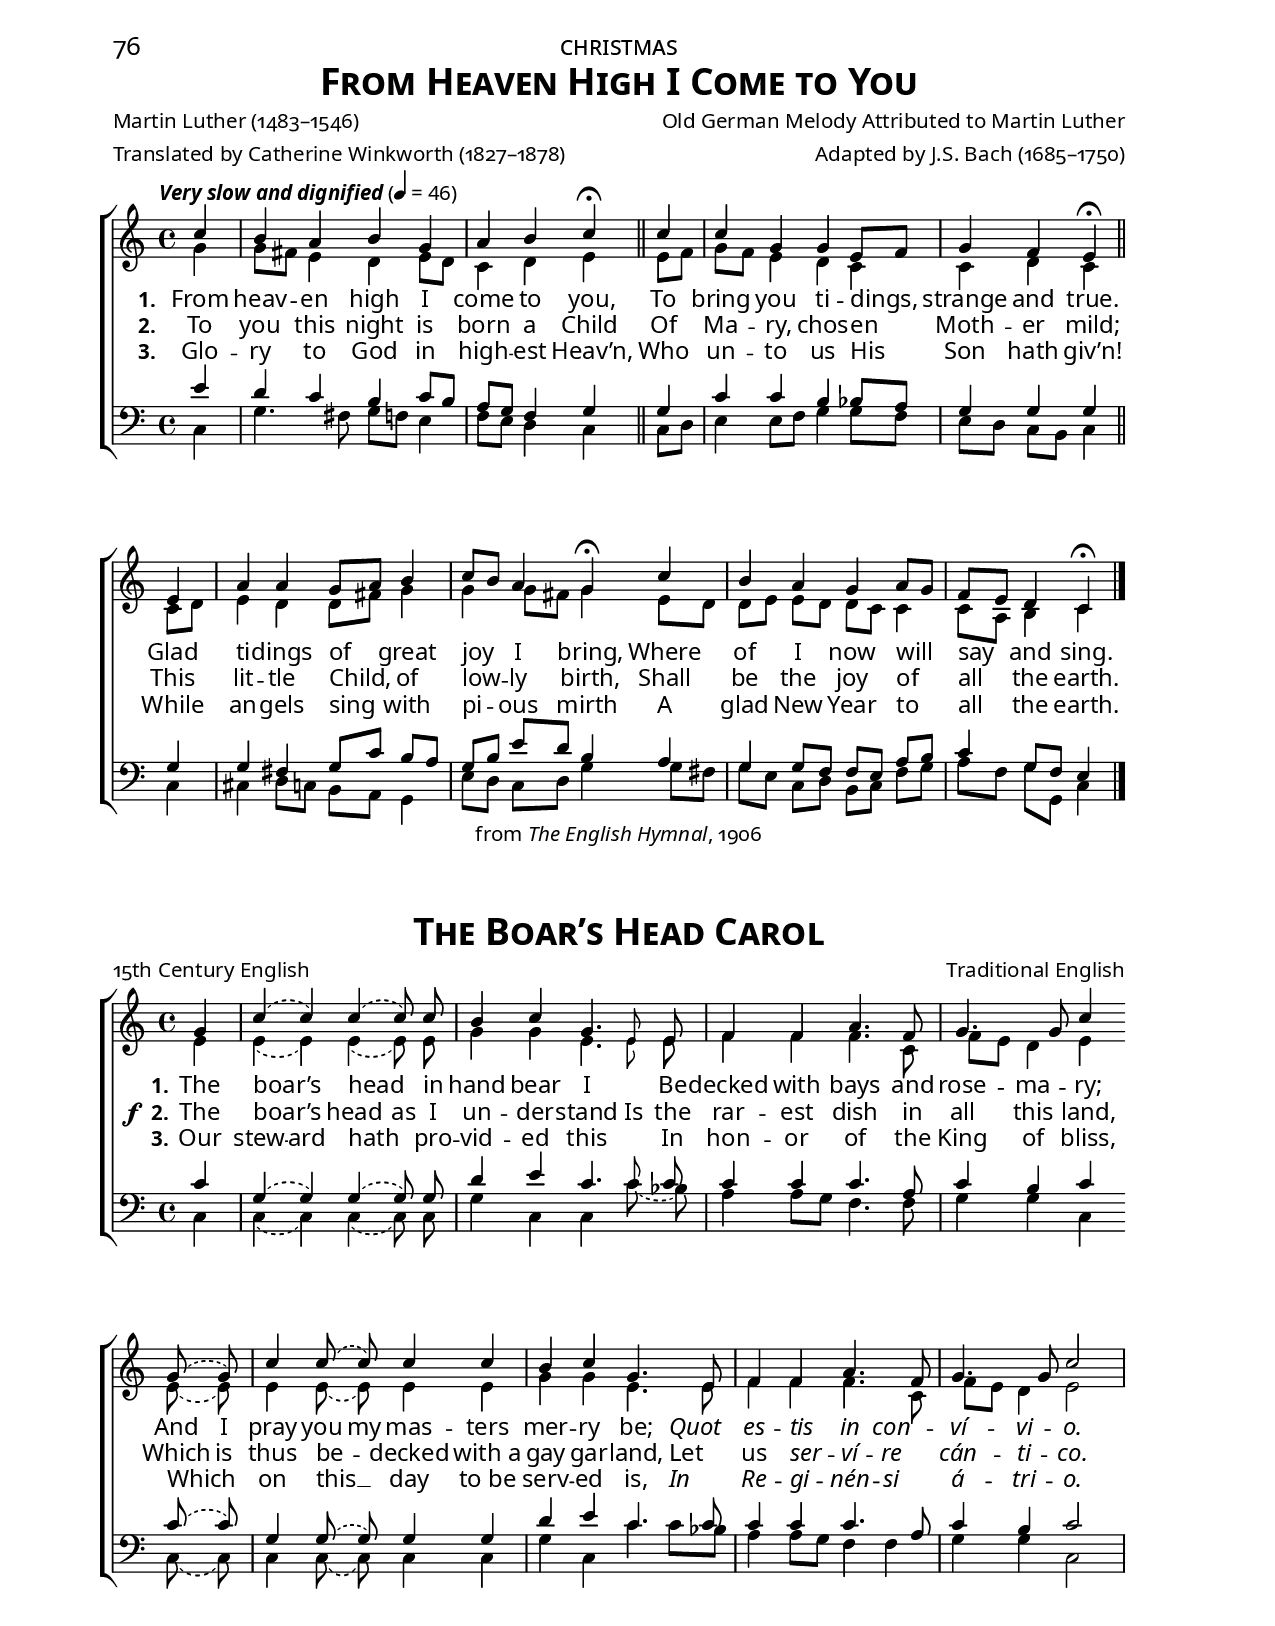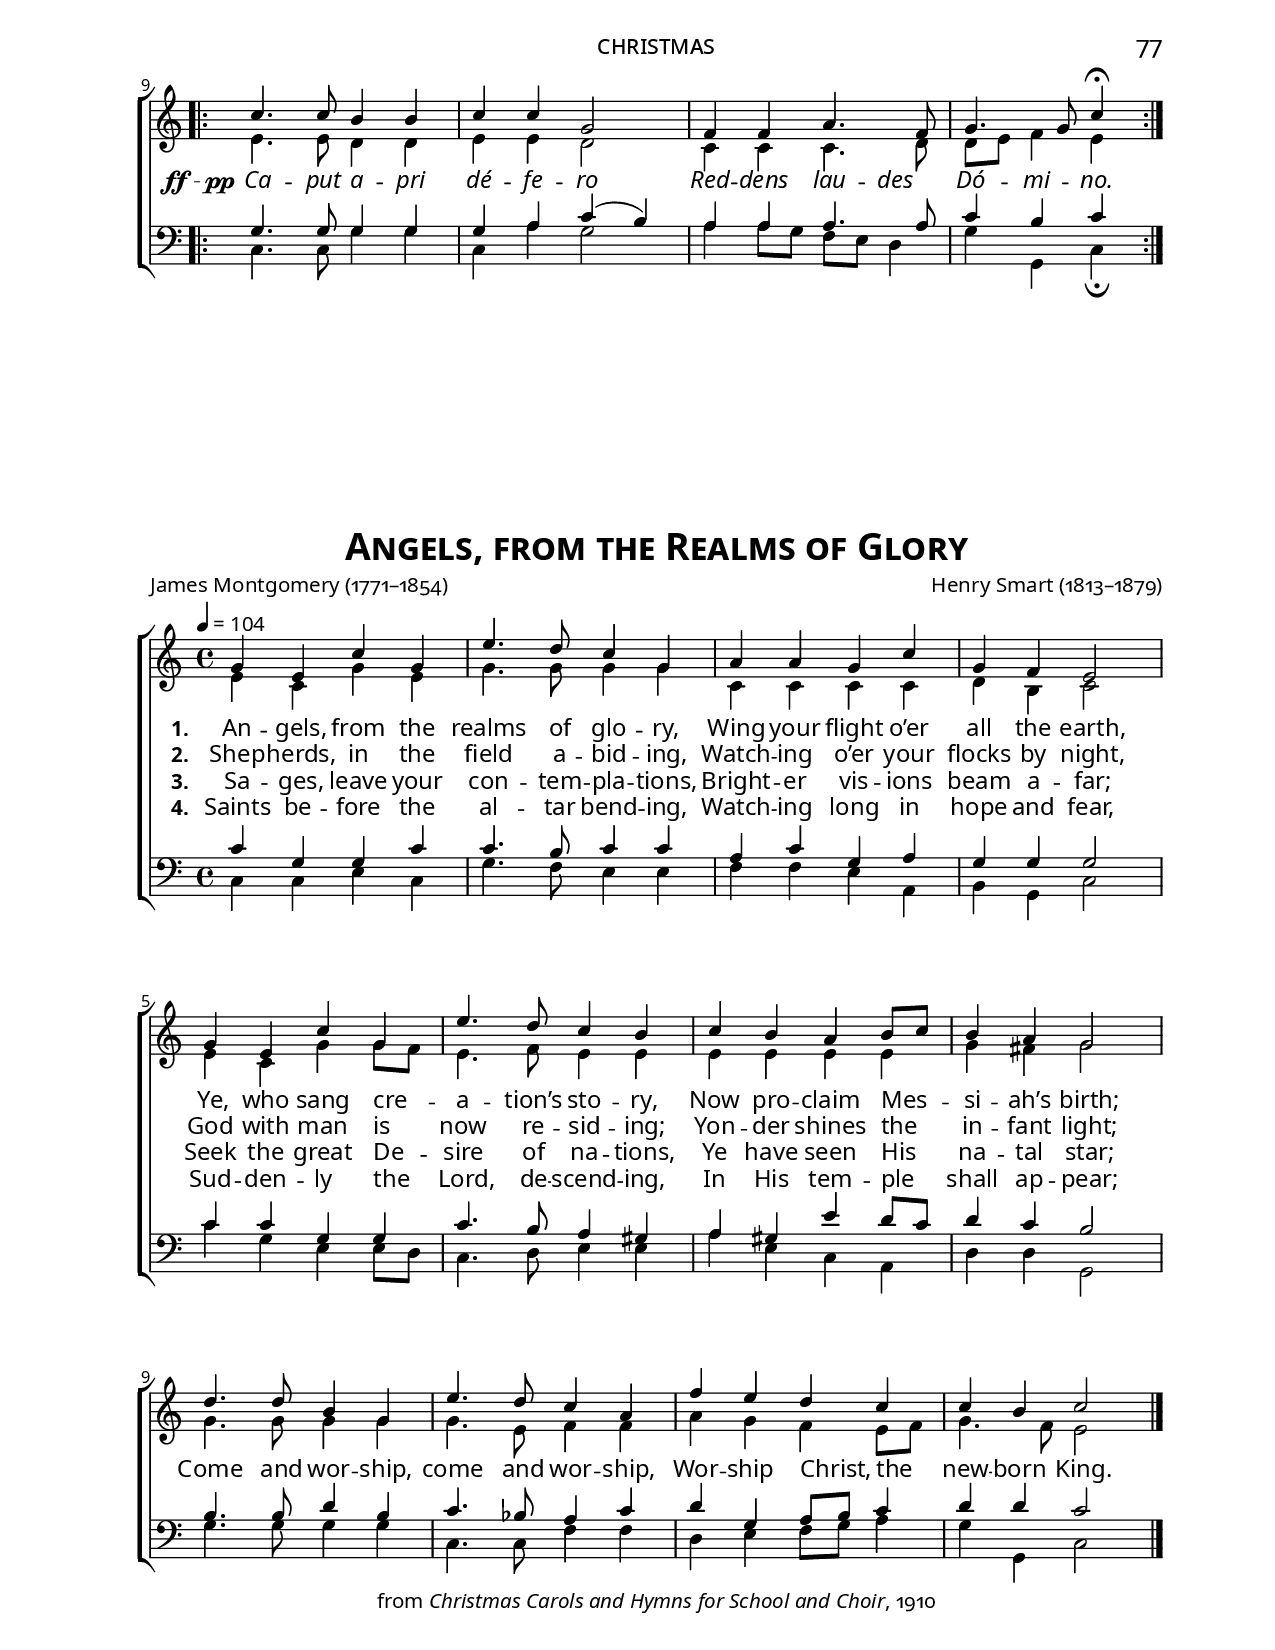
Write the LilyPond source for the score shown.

\version "2.24.0"
\include "util.ly"
\paper {
  print-all-headers = ##t
  paper-height = 11\in
  paper-width = 8.5\in
  indent = 0\in
  %system-system-spacing = #'((basic-distance . 10) (padding . 0))
  score-markup-spacing =
    #'((basic-distance . 0)
       (minimum-distance . 0)
       (padding . 0)
       (stretchability . 0))
  system-system-spacing =
    #'((basic-distance . 0)
       (minimum-distance . 0)
       (padding . -5)
       (stretchability . 100))
%{IF_LESSER
  markup-system-spacing.stretchability = 50
  top-markup-spacing.stretchability = 30
  last-bottom-spacing.stretchability = 60
%}%END_IF_LESSER
  ragged-last-bottom = ##f
  ragged-bottom = ##f
  two-sided = ##t
  inner-margin = 1\in
  outer-margin = 0.75\in
  top-margin = 0.26\in
  bottom-margin = 0.25\in
  first-page-number = #076
  print-first-page-number = ##t
  headerLine = \markup{\override #'(font-name . "Garamond Premier Pro") \smallCapsOldStyle"christmas"}
  oddHeaderMarkup = \markup\fill-line{
     \override #'(font-name . "Garamond Premier Pro")\abs-fontsize #12.5
     \combine 
        \fill-line{"" \if \should-print-page-number
        \oldStylePageNum""
        }
        \fill-line{\headerLine}
  }
  evenHeaderMarkup = \markup {
     \override #'(font-name . "Garamond Premier Pro")\abs-fontsize #12.5
     \combine
        \if \should-print-page-number
        \oldStylePageNum""
        \fill-line{\headerLine}
  }
}

#(set-global-staff-size 18) \paper{ #(define fonts (make-pango-font-tree "Garamond Premier Pro" "Garamond Premier Pro" "Garamond Premier Pro" (/ 18 20))) }
%IF_NOT_LESSER
global = {
  \key c \major
  \time 4/4
  \autoBeamOff
  \mergeDifferentlyHeadedOn
}

sopMusic = \relative c'' {
  \tempo \markup\italic"Very slow and dignified" 4 = 46
  \partial 4 c4 |
  b a b g |
  a b c\fermata \bar "||"
  
  c |
  c g g e8[ f] |
  g4 f e\fermata \bar"||"
  
  e |
  a a g8[ a] b4 |
  c8[ b] a4 g\fermata
  
  c4 |
  b a g a8[ g] |
  f[ e] d4 c\fermata \bar "|."
}
sopWords = \lyricmode {
  
}

altoMusic = \relative c' {
  g'4 |
  g8[ fis] e4 d e8[ d] |
  c4 d e |
  
  e8[ f] |
  g[ f] e4 d c |
  c d c |
  
  c8[ d] |
  e4 d d8[ fis] g4 |
  g g8[ fis] g4 |
  
  e8[ d] |
  d[ e] e[ d] d[ c] c4 |
  c8[ a] b4 c \bar "|."
}
altoWords = \lyricmode {
  \dropLyricsIX
  \set stanza = #"1. "
  From heav -- en high I come to you,
  To bring you ti -- dings, strange and true.
  Glad ti -- dings of great joy I bring,
  Where of I now will say and sing.
}
altoWordsII = \lyricmode {
  \dropLyricsIX
%\markup\italic
  \set stanza = #"2. "
  To you this night is born a Child
  Of Ma -- ry, chos -- en Moth -- er mild;
  This lit -- tle Child, of low -- ly birth,
  Shall be the joy of all the earth.
}
altoWordsIII = \lyricmode {
  \dropLyricsIX
  \set stanza = #"3. "
  Glo -- ry to God in high -- est Heav’n,
  Who un -- to us His Son hath giv’n!
  While an -- gels sing with pi -- ous mirth
  A glad New Year to all the earth.
}
altoWordsIV = \lyricmode {
}
altoWordsV = \lyricmode {
}
altoWordsVI = \lyricmode {
}
tenorMusic = \relative c' {
  e4 |
  d c b c8[ b] |
  a[ g] f4 g |
  
  g4 |
  c c b bes8[ a] |
  g4 g g |
  
  g |
  g fis g8[ c] b[ a] |
  g[ b] e[ d] b4 |
  
  a4 |
  g g8[ f] f[ e] a[ b] |
  c4 g8[ f] e4 \bar "|."
}
tenorWords = \lyricmode {

}

bassMusic = \relative c {
  c4 |
  g'4. fis8 g[ f] e4 |
  f8[ e] d4 c |
  
  c8[ d] |
  e4 e8[ f] g4 g8[ f] |
  e[ d] c[ b] c4 |
  
  c |
  cis d8[ c] b[ a] g4 |
  e'8[ d] c[ d] g4 |
  
  g8[ fis] |
  g[ e] c[ d] b[ c] f[ g] |
  a[ f] g[ g,] c4 \bar "|."
}
bassWords = \lyricmode {

}

pianoRH = \relative c' {
  
}
pianoLH = \relative c' {
  
}

\score {
  <<
   \new ChoirStaff <<
%    \new Lyrics = sopranos \with { \override VerticalAxisGroup.nonstaff-relatedstaff-spacing = #'((basic-distance . 1)) }
    \new Staff = women <<
      \new Voice = "sopranos" { \voiceOne << \global \sopMusic >> }
      \new Voice = "altos" { \voiceTwo << \global \altoMusic >> }
    >>
    \new Lyrics \with { alignAboveContext = #"women" \override VerticalAxisGroup.nonstaff-relatedstaff-spacing = #'((basic-distance . 1))} \lyricsto "sopranos" \sopWords
    \new Lyrics = "altosVI"  \with { alignBelowContext = #"women" } \lyricsto "sopranos" \altoWordsVI
    \new Lyrics = "altosV"  \with { alignBelowContext = #"women" } \lyricsto "sopranos" \altoWordsV
    \new Lyrics = "altosIV"  \with { alignBelowContext = #"women" } \lyricsto "sopranos" \altoWordsIV
    \new Lyrics = "altosIII"  \with { alignBelowContext = #"women" } \lyricsto "sopranos" \altoWordsIII
    \new Lyrics = "altosII"  \with { alignBelowContext = #"women" } \lyricsto "sopranos" \altoWordsII
    \new Lyrics = "altos"  \with { alignBelowContext = #"women" \override VerticalAxisGroup.nonstaff-relatedstaff-spacing = #'((padding . -0.5))} \lyricsto "sopranos" \altoWords
   \new Staff = men <<
      \clef bass
      \new Voice = "tenors" { \voiceOne << \global \tenorMusic >> }
      \new Voice = "basses" { \voiceTwo << \global \bassMusic >> }
    >>
    \new Lyrics \with { alignAboveContext = #"men" \override VerticalAxisGroup.nonstaff-relatedstaff-spacing = #'((basic-distance . 1)) } \lyricsto "tenors" \tenorWords
    \new Lyrics \with { alignBelowContext = #"men" \override VerticalAxisGroup.nonstaff-relatedstaff-spacing = #'((basic-distance . 1)) } \lyricsto "basses" \bassWords
  >>
%    \new PianoStaff << \new Staff { \new Voice { \pianoRH } } \new Staff { \clef "bass" \pianoLH } >>
  >>
  \layout {
  \context {
    \Lyrics
    \override LyricText.font-size = #1.3
  }
    \context {
      \Score
      %\override SpacingSpanner.base-shortest-duration = #(ly:make-moment 1/8)
      %\override SpacingSpanner.common-shortest-duration = #(ly:make-moment 1/4)
    }
    \context {
      % Remove all empty staves
      % \Staff \RemoveEmptyStaves \override VerticalAxisGroup.remove-first = ##t
    }
    \context {
      \Lyrics
      \override LyricText.X-offset = #center-on-word
    }
  }
  
  \header {
    title = \markup{\override #'(font-name . "Garamond Premier Pro Semibold"){ \abs-fontsize #18 \smallCapsOldStyle"From Heaven High I Come to You"}}
    poet = \markup\oldStyleNum"Martin Luther (1483–1546)"
    meter = \markup\oldStyleNum"Translated by Catherine Winkworth (1827–1878)"
    composer = \markup\oldStyleNum"Old German Melody Attributed to Martin Luther"
    arranger = \markup\oldStyleNum"Adapted by J.S. Bach (1685–1750)"
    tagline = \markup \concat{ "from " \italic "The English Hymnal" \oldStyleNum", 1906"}
  }
}
\markup\fill-line{\concat{ "from " \italic "The English Hymnal" \oldStyleNum", 1906"}}
\markup\vspace#2

%END_IF_NOT_LESSER

















%Boars Head Carol
global = {
  \key c \major
  \time 4/4
  \autoBeamOff
  \override DynamicLineSpanner.staff-padding = #0.0
  \override DynamicLineSpanner.Y-extent = #'(-1 . 1)
  \mergeDifferentlyDottedOn
}

sopMusic = \relative c'' {
  \partial 4 g4 |
  \slurDashed c4( c) c4( c8) c8 |
  b4 c g4.*2/3 \teeny e8\noBeam \normalsize e |
  
  f4 f a4. f8 |
  g4. g8 c4 \bar""\break g8\noBeam( g) |
  c4 c8\noBeam( c) c4 c |
  
  b c g4. e8 |
  f4 f a4. f8 |
  g4. g8 c2 | \break
  
  \repeat volta 2 {
    c4. c8 b4 b |
    c c g2 |
    f4 f a4. f8 |
    g4. g8 c4\fermata
  }
}
sopWords = \lyricmode {
  
}

altoMusic = \relative c' {
  e4 |
  \slurDashed e( e) e4( e8) e8 |
  g4 g e4.*2/3 \teeny e8\noBeam \normalsize e |
  
  f4 f f4. c8 |
  \slurSolid f8[ e] d4 e \slurDashed e8\noBeam( e) |
  e4 e8\noBeam( e) e4 e |
  
  g g e4. e8 |
  f4 f f4. c8 |
  \slurSolid f[ e] d4 e2 |
  
  e4. e8 d4 d |
  e e d2 |
  c4 c c4. d8 |
  \slurSolid d[ e] f4 e |
}
altoWords = {
  \dropLyricsIX
  \lyricmode {
    \set stanza = #"1."
    \set ignoreMelismata = ##t
    The boar’s _ head _ in hand bear I "" Be -- decked with bays and rose -- ma -- ry;
    \set associatedVoice = "basses"
    And I pray you my mas -- ters mer -- ry be;
    \markup\italic Quot _ \markup\italic es -- \markup\italic tis _ \markup\italic in \markup\italic con -- \markup\italic ví -- \markup\italic vi -- \markup\italic o.
  }
  \set stanza = \markup\dynamic"  ff - pp"
  \lyricmode {
    \unset ignoreMelismata
    \markup\italic Ca -- \markup\italic put \markup\italic a -- \markup\italic pri \markup\italic dé -- \markup\italic fe -- \markup\italic ro
    \set associatedVoice = "tenors"
    \markup\italic Red -- \markup\italic dens
    \set associatedVoice = "basses"
    \markup\italic lau -- \markup\italic des \markup\italic Dó -- \markup\italic mi -- \markup\italic no.
  }
}
altoWordsII = {
  \dropLyricsIX
  \set stanza = \markup{\dynamic"f " "2."}
  \lyricmode {
  %\markup\italic
    \set ignoreMelismata = ##t
    The boar’s _ head as I un -- der -- stand Is the rar -- est dish in all this land,
    \set associatedVoice = "basses"
    Which is thus be -- _ decked with_a gay gar -- land,
    Let _ us
    \markup\italic ser -- _ \markup\italic ví -- \markup\italic re \markup\italic cán -- \markup\italic ti -- \markup\italic co.
  }
}
altoWordsIII = \lyricmode {
  \dropLyricsIX
  \set stanza = #"3."
  \set ignoreMelismata = ##t
  Our stew -- ard hath _ pro -- vid -- ed this
  "" In hon -- or of the King of bliss,
  \set associatedVoice = "basses"
  Which _ on this __ _ day to_be serv -- ed is,
  \markup\italic In _ \markup\italic Re -- \markup\italic gi -- _ \markup\italic nén -- \markup\italic si \markup\italic á -- \markup\italic tri -- \markup\italic o.
}
altoWordsIV = \lyricmode {
}
altoWordsV = \lyricmode {
}
altoWordsVI = \lyricmode {
}
tenorMusic = \relative c' {
  c4 |
  \slurDashed g( g) g4( g8) g8 |
  d'4 e c4.*2/3 \teeny c8\noBeam \normalsize c |
  
  c4 c c4. a8 |
  c4 b c c8\noBeam( c) |
  g4 g8\noBeam( g) g4 g |
  
  d' e c4. c8 |
  c4 c c4. a8 |
  c4 b c2 |
  
  g4. g8 g4 g |
  g a \slurSolid c( b) |
  a a a4. a8 |
  c4 b c |
}
tenorWords = \lyricmode {

}

bassMusic = \relative c {
  c4 |
  \slurDashed c( c) c4( c8) c8 |
  g'4 c, c4 c'8\noBeam( bes) |
  
  a4 \slurSolid a8[ g] f4. f8 |
  g4 g c, \slurDashed c8\noBeam( c) |
  c4 c8\noBeam( c) c4 c |
  
  g' c, c'4 c8[ bes] |
  a4 \slurSolid a8[ g] f4 f |
  g4 g c,2 |
  
  c4. c8 g'4 g |
  c, a' g2 |
  a4 a8[ g] f[ e] d4 |
  g4 g, c\fermata |
}
bassWords = \lyricmode {

}

pianoRH = \relative c' {
  
}
pianoLH = \relative c' {
  
}

\score {
  <<
   \new ChoirStaff <<
%    \new Lyrics = sopranos \with { \override VerticalAxisGroup.nonstaff-relatedstaff-spacing = #'((basic-distance . 1)) }
    \new Staff = women <<
      \new Voice = "sopranos" { \voiceOne << \global \sopMusic >> }
      \new Voice = "altos" { \voiceTwo << \global \altoMusic >> }
    >>
   \new Staff = men <<
      \clef bass
      \new Voice = "tenors" { \voiceOne << \global \tenorMusic >> }
      \new Voice = "basses" { \voiceTwo << \global \bassMusic >> }
    >>
    \new Lyrics \with { alignAboveContext = #"women" \override VerticalAxisGroup.nonstaff-relatedstaff-spacing = #'((basic-distance . 1))} \lyricsto "sopranos" \sopWords
    \new Lyrics = "altosVI"  \with { alignBelowContext = #"women" } \lyricsto "tenors" \altoWordsVI
    \new Lyrics = "altosV"  \with { alignBelowContext = #"women" } \lyricsto "tenors" \altoWordsV
    \new Lyrics = "altosIV"  \with { alignBelowContext = #"women" } \lyricsto "tenors" \altoWordsIV
    \new Lyrics = "altosIII"  \with { alignBelowContext = #"women" } \lyricsto "tenors" \altoWordsIII
    \new Lyrics = "altosII"  \with { alignBelowContext = #"women" } \lyricsto "tenors" \altoWordsII
    \new Lyrics = "altos"  \with { alignBelowContext = #"women" \override VerticalAxisGroup.nonstaff-relatedstaff-spacing = #'((padding . -0.5))} \lyricsto "tenors" \altoWords
    \new Lyrics \with { alignAboveContext = #"men" \override VerticalAxisGroup.nonstaff-relatedstaff-spacing = #'((basic-distance . 1)) } \lyricsto "tenors" \tenorWords
    \new Lyrics \with { alignBelowContext = #"men" \override VerticalAxisGroup.nonstaff-relatedstaff-spacing = #'((basic-distance . 1)) } \lyricsto "basses" \bassWords
  >>
%    \new PianoStaff << \new Staff { \new Voice { \pianoRH } } \new Staff { \clef "bass" \pianoLH } >>
  >>
  \layout {
  \context {
    \Lyrics
    \override LyricText.font-size = #1.3
  }
    \context {
      \Score
      %\override SpacingSpanner.base-shortest-duration = #(ly:make-moment 1/8)
      %\override SpacingSpanner.common-shortest-duration = #(ly:make-moment 1/4)
    }
    \context {
      % Remove all empty staves
      % \Staff \RemoveEmptyStaves \override VerticalAxisGroup.remove-first = ##t
    }
    \context {
      \Lyrics
      \override LyricText.X-offset = #center-on-word
    }
  }
  \header {
    title = \markup{\override #'(font-name . "Garamond Premier Pro Semibold"){ \abs-fontsize #18 \smallCapsOldStyle"The Boar’s Head Carol"}}
    poet = \markup\oldStyleNum"15th Century English"
    composer = \markup\oldStyleNum"Traditional English"
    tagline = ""
  }
}
%IF_NOT_LESSER
\markup\vspace#8
%END_IF_NOT_LESSER





















%Angels From the Realms of Glory
global = {
  \key c \major
  \time 4/4
  \override DynamicLineSpanner.staff-padding = #0.0
  \override DynamicLineSpanner.Y-extent = #'(-1 . 1)
  \autoBeamOff
}

sopMusic = \relative c'' {
  \tempo 4 = 104
  g4 e c' g |
  e'4. d8 c4 g |
  a a g c |
  g f e2 | \break
  
  g4 e c' g |
  e'4. d8 c4 b |
  c b a b8[ c] |
  b4 a g2 | \break
  
  d'4. d8 b4 g |  
  e'4. d8 c4 a |
  f' e d c |
  c b c2 \bar "|."
}
sopWords = \lyricmode {
  
}

altoMusic = \relative c' {
  e4 c g' e |
  g4. g8 g4 g |
  c, c c c |
  
  d b c2 |
  e4 c g' g8[ f] |
  e4. f8 e4 e |
  
  e e e e |
  g fis g2 |
  g4. g8 g4 g |
  
  g4. e8 f4 f |
  a g f e8[ f] |
  g4. f8 e2 \bar "|."
}
altoWords = \lyricmode {
  \dropLyricsIX
  \set stanza = #"1. "
  An -- gels, from the realms of glo -- ry,
  Wing your flight o’er all the earth,
  \set associatedVoice = "basses"
  Ye, who sang cre -- a -- tion’s sto -- ry,
  \unset associatedVoice
  Now pro -- claim Mes -- si -- ah’s birth;
  Come and wor -- ship, come and wor -- ship,
  \set associatedVoice = "basses"
  Wor -- ship
  \set associatedVoice = "altos"
  Christ, the
  \unset associatedVoice
  new -- born King.
}
altoWordsII = \lyricmode {
  \dropLyricsIX
%\markup\italic
  \set stanza = #"2. "
  Shep -- herds, in the field a -- bid -- ing, Watch -- ing o’er your flocks by night,
  \set associatedVoice = "basses"
  God with man is now re -- sid -- ing;
  \unset associatedVoice
  Yon -- der shines the in -- fant light;
}
altoWordsIII = \lyricmode {
  \dropLyricsIX
  \set stanza = #"3. "
  Sa -- ges, leave your con -- tem -- pla -- tions, Bright -- er vis -- ions beam a -- far;
  \set associatedVoice = "basses"
  Seek the great De -- sire of na -- tions,
  \unset associatedVoice
  Ye have seen His na -- tal star;
}
altoWordsIV = \lyricmode {
  \dropLyricsIX
  \set stanza = #"4. "
  Saints be -- fore the al -- tar bend -- ing,
    Watch -- ing long in hope and fear,
  \set associatedVoice = "basses"
  Sud -- den -- ly the Lord, de -- scend -- ing, 
  \unset associatedVoice
    In His tem -- ple shall ap -- pear;
}
tenorMusic = \relative c' {
  c4 g g c |
  c4. b8 c4 c |
  a c g a |
  
  g g g2 |
  c4 c g g |
  c4. b8 a4 gis |
  
  a gis e' d8[ c] |
  d4 c b2 |
  b4. b8 d4 b |
  
  c4. bes8 a4 c |
  d g, a8[ b] c4 |
  d4 d c2 \bar "|."
}
tenorWords = \lyricmode {

}

bassMusic = \relative c {
  c4 c e c |
  g'4. f8 e4 e |
  f f e a, |
  
  b g c2 |
  c'4 g e e8[ d] |
  c4. d8 e4 e |
  
  a e c a |
  d d g,2 |
  g'4. g8 g4 g |
  
  c,4. c8 f4 f |
  d e f8[ g] a4 |
  g g, c2 \bar "|."
}
bassWords = \lyricmode {

}

\score {
  <<
   \new ChoirStaff <<
%    \new Lyrics = sopranos \with { \override VerticalAxisGroup.nonstaff-relatedstaff-spacing = #'((basic-distance . 1)) }
    \new Staff = women <<
      \new Voice = "sopranos" { \voiceOne << \global \sopMusic >> }
      \new Voice = "altos" { \voiceTwo << \global \altoMusic >> }
    >>
    \new Lyrics \with { alignAboveContext = #"women" \override VerticalAxisGroup.nonstaff-relatedstaff-spacing = #'((basic-distance . 1))} \lyricsto "sopranos" \sopWords
   \new Staff = men <<
      \clef bass
      \new Voice = "tenors" { \voiceOne << \global \tenorMusic >> }
      \new Voice = "basses" { \voiceTwo << \global \bassMusic >> }
    >>
    \context Lyrics = "altosIV"  \with { alignBelowContext = #"women" } \lyricsto "sopranos" \altoWordsIV
    \context Lyrics = "altosIII"  \with { alignBelowContext = #"women" } \lyricsto "sopranos" \altoWordsIII
    \context Lyrics = "altosII"  \with { alignBelowContext = #"women" } \lyricsto "sopranos" \altoWordsII
    \context Lyrics = "altos"  \with { alignBelowContext = #"women" \override VerticalAxisGroup.nonstaff-relatedstaff-spacing = #'((padding . -0.5))} \lyricsto "sopranos" \altoWords
    \new Lyrics \with { alignAboveContext = #"men" \override VerticalAxisGroup.nonstaff-relatedstaff-spacing = #'((basic-distance . 1)) } \lyricsto "tenors" \tenorWords
    \new Lyrics \with { alignBelowContext = #"men" \override VerticalAxisGroup.nonstaff-relatedstaff-spacing = #'((basic-distance . 1)) } \lyricsto "basses" \bassWords
  >>
%    \new PianoStaff << \new Staff { \new Voice { \pianoRH } } \new Staff { \clef "bass" \pianoLH } >>
  >>
  \layout {
  \context {
    \Lyrics
    \override LyricText.font-size = #1.3
  }
    \context {
      \Score
      %\override SpacingSpanner.base-shortest-duration = #(ly:make-moment 1/8)
      %\override SpacingSpanner.common-shortest-duration = #(ly:make-moment 1/4)
    }
    \context {
      % Remove all empty staves
      % \Staff \RemoveEmptyStaves \override VerticalAxisGroup.remove-first = ##t
    }
    \context {
      \Lyrics
      \override LyricText.X-offset = #center-on-word
    }
  }
  \header {
    title = \markup{\override #'(font-name . "Garamond Premier Pro Semibold"){ \abs-fontsize #18 \smallCapsOldStyle"Angels, from the Realms of Glory"}}
    poet = \markup\oldStyleNum"James Montgomery (1771–1854)"
    composer = \markup\oldStyleNum"Henry Smart (1813–1879)"
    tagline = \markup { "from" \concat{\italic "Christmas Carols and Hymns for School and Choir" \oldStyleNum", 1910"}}
  }
}
\header {
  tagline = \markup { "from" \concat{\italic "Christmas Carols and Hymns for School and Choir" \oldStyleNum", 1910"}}
}

